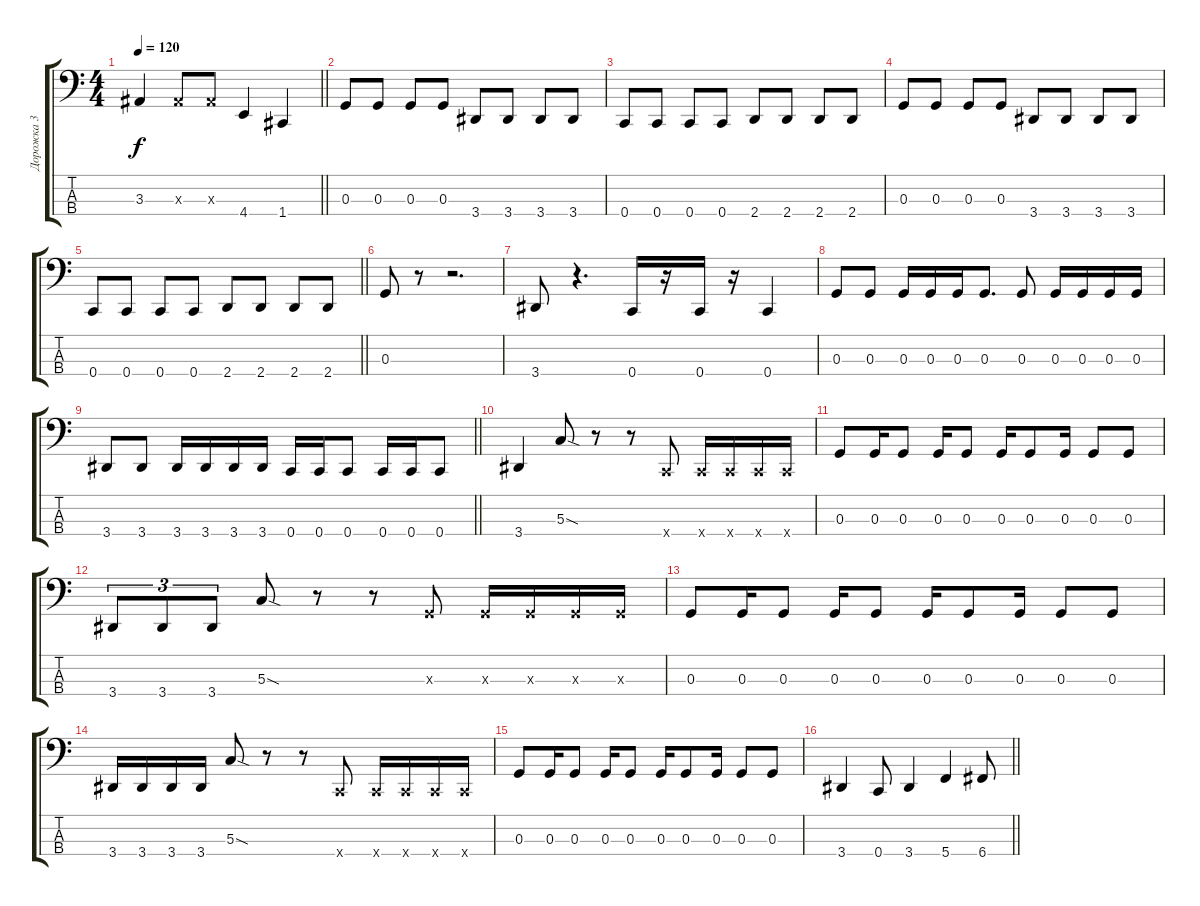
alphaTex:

\track ("Дорожка 3" "Дорожка 3") {instrument electricbassfinger}
\staff {score tabs}
\tuning (F2 C2 G1 C1) {hide}
\ts (4 4)
\tempo 120
\clef f4
\barLineRight lightlight
\ks c
3.3.4{dy f} 3.3{x}.8 3.3{x}.8 4.4.4 1.4.4 |
0.3.8 0.3.8 0.3.8 0.3.8 3.4.8 3.4.8 3.4.8 3.4.8 |
0.4.8 0.4.8 0.4.8 0.4.8 2.4.8 2.4.8 2.4.8 2.4.8 |
0.3.8 0.3.8 0.3.8 0.3.8 3.4.8 3.4.8 3.4.8 3.4.8 |
\barLineRight lightlight
0.4.8 0.4.8 0.4.8 0.4.8 2.4.8 2.4.8 2.4.8 2.4.8 |
0.3.8 r.8 r.2{d} |
3.4.8 r.4{d} 0.4.16 r.16 0.4.16 r.16 0.4.4 |
0.3.8 0.3.8 0.3.16 0.3.16 0.3.16 0.3.8{d} 0.3.8 0.3.16 0.3.16 0.3.16 0.3.16 |
\barLineRight lightlight
3.4.8 3.4.8 3.4.16 3.4.16 3.4.16 3.4.16 0.4.16 0.4.16 0.4.8 0.4.16 0.4.16 0.4.8 |
3.4.4 5.3{sod}.8 r.8 r.8 0.4{x}.8 0.4{x}.16 0.4{x}.16 0.4{x}.16 0.4{x}.16 |
0.3.8 0.3.16 0.3.8 0.3.16 0.3.8 0.3.16 0.3.8 0.3.16 0.3.8 0.3.8 |
3.4.8{tu (3 2)} 3.4.8{tu (3 2)} 3.4.8{tu (3 2)} 5.3{sod}.8 r.8 r.8 0.3{x}.8 0.3{x}.16 0.3{x}.16 0.3{x}.16 0.3{x}.16 |
0.3.8 0.3.16 0.3.8 0.3.16 0.3.8 0.3.16 0.3.8 0.3.16 0.3.8 0.3.8 |
3.4.16 3.4.16 3.4.16 3.4.16 5.3{sod}.8 r.8 r.8 0.4{x}.8 0.4{x}.16 0.4{x}.16 0.4{x}.16 0.4{x}.16 |
0.3.8 0.3.16 0.3.8 0.3.16 0.3.8 0.3.16 0.3.8 0.3.16 0.3.8 0.3.8 |
\barLineRight lightlight
3.4.4 0.4.8 3.4.4 5.4.4 6.4.8
